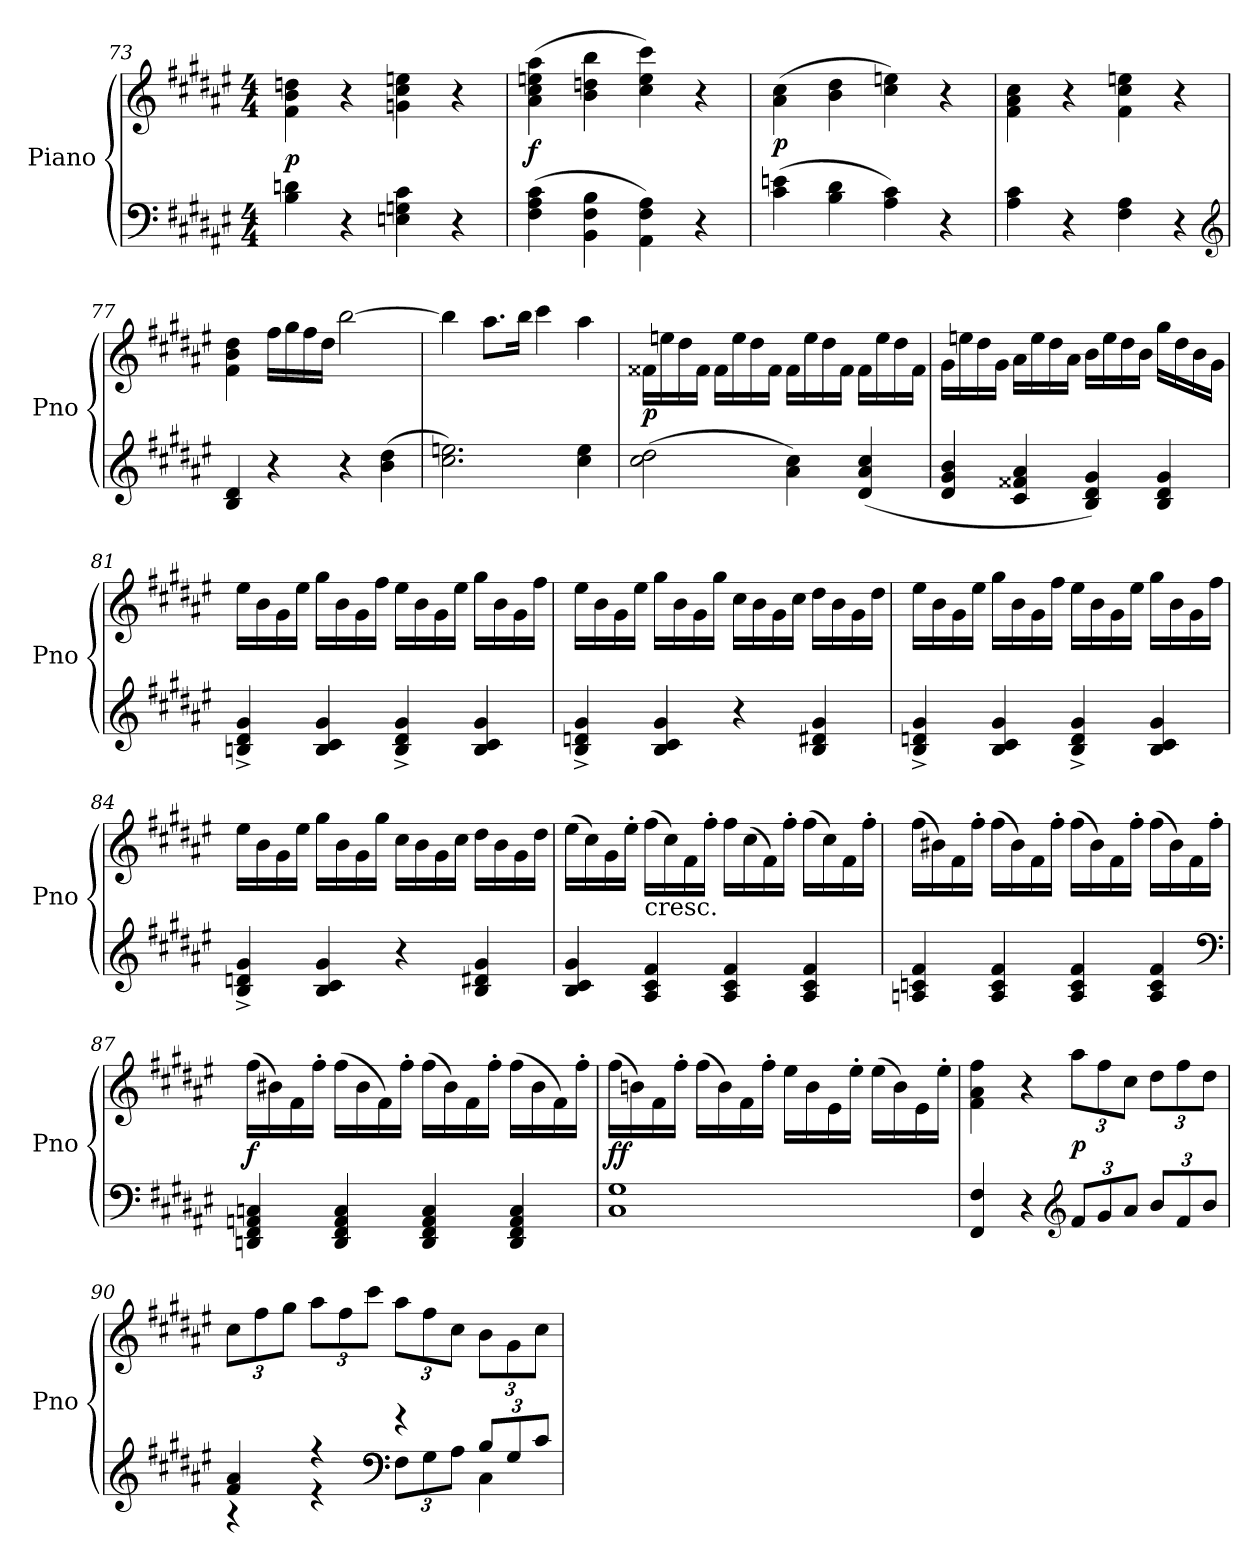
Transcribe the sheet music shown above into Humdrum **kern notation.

**kern	**kern	**dynam
*part1	*part1	*part1
*staff2	*staff1	*staff1/2
*I"Piano	*	*
*I'Pno	*	*
*clefF4	*clefG2	*
*k[f#c#g#d#a#e#]	*k[f#c#g#d#a#e#]	*
*M4/4	*M4/4	*
=73	=73	=73
4B\ 4dn\	4f#\ 4b\ 4ddn\	p
4r	4r	.
4En\ 4Gn\ 4c#\	4gn\ 4cc#\ 4een\	.
4r	4r	.
=74	=74	=74
(4F#\ 4A#\ 4c#\	(4a#\ 4cc#\ 4een\ 4aa#\	f
4BB\ 4F#\ 4B\	4b\ 4ddn\ 4bb\	.
4AA#\ 4F#\ 4A#\)	4cc#\ 4ee\ 4ccc#\)	.
4r	4r	.
=75	=75	=75
(4c#\ 4en\	(4a#\ 4cc#\	p
4B\ 4d#\	4b\ 4dd#\	.
4A#\ 4c#\)	4cc#\ 4een\)	.
4r	4r	.
=76	=76	=76
4A#\ 4c#\	4f#\ 4a#\ 4cc#\	.
4r	4r	.
4F#\ 4A#\	4f#\ 4cc#\ 4een\	.
4r	4r	.
*clefG2	*	*
=77	=77	=77
4B/ 4d#/	4f#\ 4b\ 4dd#\	.
4r	16ff#\LL	.
.	16gg#\	.
.	16ff#\	.
.	16dd#\JJ	.
4r	[2bb\	.
(4b\ 4dd#\	.	.
=78	=78	=78
2.cc#\ 2.een\)	4bb\]	.
.	8.aa#\L	.
.	16bb\Jk	.
.	4ccc#\	.
4cc#\ 4ee\	4aa#\	.
=79	=79	=79
(2cc#\ 2dd#\	16f##X\LL	p
.	16een\	.
.	16dd#\	.
.	16f##\JJ	.
.	16f##\LL	.
.	16ee\	.
.	16dd#\	.
.	16f##\JJ	.
4a#\ 4cc#\)	16f##\LL	.
.	16ee\	.
.	16dd#\	.
.	16f##\JJ	.
(4d#/ 4a#/ 4cc#/	16f##\LL	.
.	16ee\	.
.	16dd#\	.
.	16f##\JJ	.
=80	=80	=80
4d#/ 4g#/ 4b/	16g#\LL	.
.	16een\	.
.	16dd#\	.
.	16g#\JJ	.
4c#/ 4f##X/ 4a#/	16a#\LL	.
.	16ee\	.
.	16dd#\	.
.	16a#\JJ	.
4B/ 4d#/ 4g#/)	16b\LL	.
.	16ee\	.
.	16dd#\	.
.	16b\JJ	.
4B/ 4d#/ 4g#/	16gg#\LL	.
.	16dd#\	.
.	16b\	.
.	16g#\JJ	.
=81	=81	=81
4Bn^/ 4d#^/ 4g#^/	16ee#\LL	.
.	16b\	.
.	16g#\	.
.	16ee#\JJ	.
4B/ 4c#/ 4g#/	16gg#\LL	.
.	16b\	.
.	16g#\	.
.	16ff#\JJ	.
4B^/ 4d#^/ 4g#^/	16ee#\LL	.
.	16b\	.
.	16g#\	.
.	16ee#\JJ	.
4B/ 4c#/ 4g#/	16gg#\LL	.
.	16b\	.
.	16g#\	.
.	16ff#\JJ	.
=82	=82	=82
4B^/ 4dn^/ 4g#^/	16ee#\LL	.
.	16b\	.
.	16g#\	.
.	16ee#\JJ	.
4B/ 4c#/ 4g#/	16gg#\LL	.
.	16b\	.
.	16g#\	.
.	16gg#\JJ	.
4r	16cc#\LL	.
.	16b\	.
.	16g#\	.
.	16cc#\JJ	.
4B/ 4d#X/ 4g#/	16dd#\LL	.
.	16b\	.
.	16g#\	.
.	16dd#\JJ	.
=83	=83	=83
4B^/ 4dn^/ 4g#^/	16ee#\LL	.
.	16b\	.
.	16g#\	.
.	16ee#\JJ	.
4B/ 4c#/ 4g#/	16gg#\LL	.
.	16b\	.
.	16g#\	.
.	16ff#\JJ	.
4B^/ 4d^/ 4g#^/	16ee#\LL	.
.	16b\	.
.	16g#\	.
.	16ee#\JJ	.
4B/ 4c#/ 4g#/	16gg#\LL	.
.	16b\	.
.	16g#\	.
.	16ff#\JJ	.
=84	=84	=84
4B^/ 4dn^/ 4g#^/	16ee#\LL	.
.	16b\	.
.	16g#\	.
.	16ee#\JJ	.
4B/ 4c#/ 4g#/	16gg#\LL	.
.	16b\	.
.	16g#\	.
.	16gg#\JJ	.
4r	16cc#\LL	.
.	16b\	.
.	16g#\	.
.	16cc#\JJ	.
4B/ 4d#X/ 4g#/	16dd#\LL	.
.	16b\	.
.	16g#\	.
.	16dd#\JJ	.
=85	=85	=85
4B/ 4c#/ 4g#/	(16ee#\LL	.
.	16cc#\)	.
.	16g#\	.
.	16ee#'\JJ	.
!	!LO:TX:c:t=cresc.	!
4A#/ 4c#/ 4f#/	(16ff#\LL	.
.	16cc#\)	.
.	16f#\	.
.	16ff#'\JJ	.
4A#/ 4c#/ 4f#/	16ff#\LL	.
.	(16cc#\	.
.	16f#\)	.
.	16ff#'\JJ	.
4A#/ 4c#/ 4f#/	(16ff#\LL	.
.	16cc#\)	.
.	16f#\	.
.	16ff#'\JJ	.
=86	=86	=86
4An/ 4cn/ 4f#/	(16ff#\LL	.
.	16b#X\)	.
.	16f#\	.
.	16ff#'\JJ	.
4A/ 4c/ 4f#/	(16ff#\LL	.
.	16b#\)	.
.	16f#\	.
.	16ff#'\JJ	.
4A/ 4c/ 4f#/	(16ff#\LL	.
.	16b#\)	.
.	16f#\	.
.	16ff#'\JJ	.
4A/ 4c/ 4f#/	(16ff#\LL	.
.	16b#\)	.
.	16f#\	.
.	16ff#'\JJ	.
*clefF4	*	*
=87	=87	=87
4DDn/ 4FF#/ 4AAn/ 4Cn/	(16ff#\LL	f
.	16b#X\)	.
.	16f#\	.
.	16ff#'\JJ	.
4DD/ 4FF#/ 4AA/ 4C/	(16ff#\LL	.
.	16b#\	.
.	16f#\)	.
.	16ff#'\JJ	.
4DD/ 4FF#/ 4AA/ 4C/	(16ff#\LL	.
.	16b#\)	.
.	16f#\	.
.	16ff#'\JJ	.
4DD/ 4FF#/ 4AA/ 4C/	(16ff#\LL	.
.	16b#\	.
.	16f#\)	.
.	16ff#'\JJ	.
=88	=88	=88
1C# 1G#	(16ff#\LL	ff
.	16bn\)	.
.	16f#\	.
.	16ff#'\JJ	.
.	(16ff#\LL	.
.	16b\)	.
.	16f#\	.
.	16ff#'\JJ	.
.	16ee#\LL	.
.	16b\	.
.	16e#\	.
.	16ee#'\JJ	.
.	(16ee#\LL	.
.	16b\)	.
.	16e#\	.
.	16ee#'\JJ	.
=89	=89	=89
4FF#/ 4F#/	4f#\ 4a#\ 4ff#\	.
4r	4r	.
*clefG2	*	*
12f#/L	12aa#\L	p
12g#/	12ff#\	.
12a#/J	12cc#\J	.
12b/L	12dd#\L	.
12f#/	12ff#\	.
12b/J	12dd#\J	.
=90	=90	=90
*^	*	*
4f#/ 4a#/	4r	12cc#\L	.
.	.	12ff#\	.
.	.	12gg#\J	.
4r	4r	12aa#\L	.
.	.	12ff#\	.
.	.	12ccc#\J	.
*clefF4	*	*	*
4r	12F#\L	12aa#\L	.
.	12G#\	12ff#\	.
.	12A#\J	12cc#\J	.
12B/L	4C#\	12b\L	.
12G#/	.	12g#\	.
12c#/J	.	12cc#\J	.
*v	*v	*	*
=	=	=
*-	*-	*-
